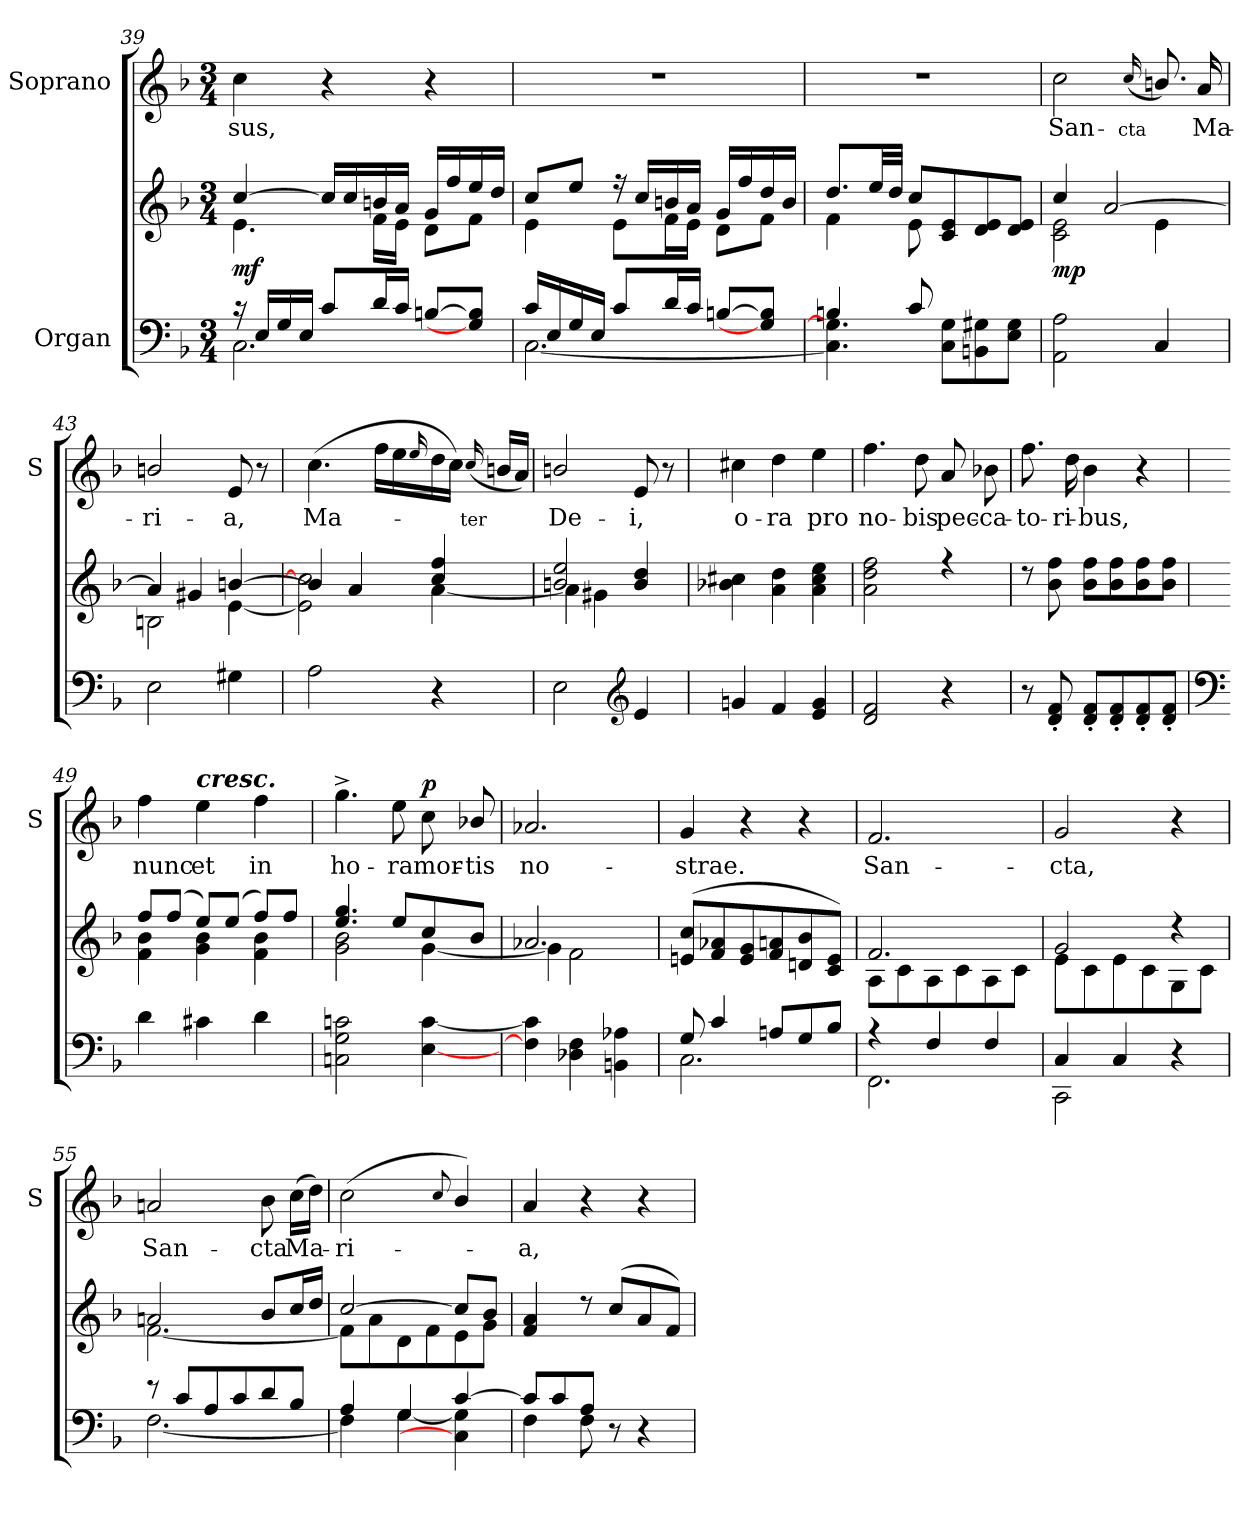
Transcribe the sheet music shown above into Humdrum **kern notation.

**kern	**kern	**dynam	**kern	**text	**dynam
*part2	*part2	*part2	*part1	*part1	*part1
*staff3	*staff2	*staff2/3	*staff1	*staff1	*staff1
*I"Organ	*	*	*I"Soprano	*	*
*	*	*	*I'S	*	*
*clefF4	*clefG2	*	*clefG2	*	*
*k[b-]	*k[b-]	*	*k[b-]	*	*
*F:	*F:	*	*F:	*	*
*M3/4	*M3/4	*	*M3/4	*	*
=39	=39	=39	=39	=39	=39
*^	*^	*	*	*	*
!	!	!	!	!LO:DY:b	!	!LO:LY:b	!
16r	2.C\	[4cc/	4.e\	mf	4cc	sus,	.
16E/LL	.	.	.	.	.	.	.
16G/	.	.	.	.	.	.	.
16E/JJ	.	.	.	.	.	.	.
8c/L	.	16cc/LL]	.	.	4r	.	.
.	.	16cc/	.	.	.	.	.
16d/L	.	16bn/	16f\LL	.	.	.	.
16c/JJ	.	16a/JJ	16e\JJ	.	.	.	.
[8Bn/L	.	16g/LL	8d\L	.	4r	.	.
.	.	16ff/	.	.	.	.	.
8G/] 8B/]J	.	16ee/	8f\J	.	.	.	.
.	.	16dd/JJ	.	.	.	.	.
=40	=40	=40	=40	=40	=40	=40	=40
!	!	!	!	!	!LO:N:vis=1	!	!
16c/LL	[2.C\	8cc/L	4e\	.	2.r	.	.
16E/	.	.	.	.	.	.	.
16G/	.	8ee/J	.	.	.	.	.
16E/JJ	.	.	.	.	.	.	.
8c/L	.	16r	8e\L	.	.	.	.
.	.	16cc/LL	.	.	.	.	.
16d/L	.	16bn/	16f\L	.	.	.	.
16c/JJ	.	16a/JJ	16e\JJ	.	.	.	.
[8Bn/L	.	16g/LL	8d\L	.	.	.	.
.	.	16ff/	.	.	.	.	.
8G/] 8B/]J	.	16dd/	8f\J	.	.	.	.
.	.	16b/JJ	.	.	.	.	.
=41	=41	=41	=41	=41	=41	=41	=41
!	!	!	!	!	!LO:N:vis=1	!	!
4Bn/	4.C\] 4.G\]	8.dd/L	4f\	.	2.r	.	.
.	.	32ee/LL	.	.	.	.	.
.	.	32dd/JJJ	.	.	.	.	.
8c/	.	8cc/L	8e\	.	.	.	.
8ryy	8C\ 8G\L	8c/ 8e/	8ryy	.	.	.	.
4ryy	8BBn\ 8G#X\	8d/ 8e/	4ryy	.	.	.	.
.	8E\ 8G#\J	8d/ 8e/J	.	.	.	.	.
=42	=42	=42	=42	=42	=42	=42	=42
!	!	!	!	!LO:DY:b	!	!LO:LY:b	!
2ryy	2AA\ 2A\	4cc/	2c\ 2e\	mp	2cc	San-	.
.	.	[2a/	.	.	.	.	.
!	!	!	!	!	!	!LO:LY:b	!
.	.	.	.	.	(<16qqcc/	-cta	.
4ryy	4C/	.	4e\	.	8.bn/)	.	.
!	!	!	!	!	!	!LO:LY:b	!
.	.	.	.	.	16a	Ma-	.
=43	=43	=43	=43	=43	=43	=43	=43
!	!	!	!	!	!	!LO:LY:b	!
2ryy	2E\	4a/]	2Bn\	.	2bn/	-ri-	.
.	.	4g#X/	.	.	.	.	.
!	!	!	!	!	!	!LO:LY:b	!
4ryy	4G#X\	[4bn/	[4e\	.	8e	-a,	.
.	.	.	.	.	8r	.	.
*v	*v	*	*	*	*	*	*
!!LO:LB:g=z
=44	=44	=44	=44	=44	=44	=44
!	!	!	!	!	!LO:LY:b	!
2A	4b/]	2e\] 2cc\]	.	(>4.cc	Ma-	.
.	4a/	.	.	.	.	.
.	.	.	.	16ffLL	.	.
.	.	.	.	16ee	.	.
.	.	.	.	16qqee/	.	.
4r	4cc/ 4ff/	[4a\	.	16dd	.	.
.	.	.	.	16ccJJ)	.	.
!	!	!	!	!	!LO:LY:b	!
.	.	.	.	(<16qqcc/	ter	.
.	.	.	.	16bnLL	.	.
.	.	.	.	16aJJ)	.	.
=45	=45	=45	=45	=45	=45	=45
!	!	!	!	!	!LO:LY:b	!
2E	2bn/ 2ee/	4a\]	.	2bn/	De-	.
.	.	4g#X\	.	.	.	.
*clefG2	*	*	*	*	*	*
!	!	!	!	!	!LO:LY:b	!
4e	4b/ 4dd/	4ryy	.	8e	-i,	.
.	.	.	.	8r	.	.
=46	=46	=46	=46	=46	=46	=46
!	!	!LO:N:vis=1	!	!	!LO:LY:b	!
4gn	4b-X\ 4cc#X\	2.ryy	.	4cc#X	o-	.
!	!	!	!	!	!LO:LY:b	!
4f	4a\ 4dd\	.	.	4dd	-ra	.
!	!	!	!	!	!LO:LY:b	!
4e 4g	4a\ 4cc#\ 4ee\	.	.	4ee	pro	.
=47	=47	=47	=47	=47	=47	=47
!	!	!LO:N:vis=1	!	!	!LO:LY:b	!
2d 2f	2a\ 2dd\ 2ff\	2.ryy	.	4.ff	no-	.
!	!	!	!	!	!LO:LY:b	!
.	.	.	.	8dd	-bis	.
!	!	!	!	!	!LO:LY:b	!
4r	4r	.	.	8a	pec-	.
!	!	!	!	!	!LO:LY:b	!
.	.	.	.	8b-X	-ca-	.
=48	=48	=48	=48	=48	=48	=48
!	!	!LO:N:vis=1	!	!	!LO:LY:b	!
8r	8r	2.ryy	.	8.ff	-to-	.
8d' 8f'	8b-\ 8ff\	.	.	.	.	.
!	!	!	!	!	!LO:LY:b	!
.	.	.	.	16dd	-ri-	.
!	!	!	!	!	!LO:LY:b	!
8d' 8f'L	8b-\ 8ff\L	.	.	4b-	-bus,	.
8d' 8f'	8b-\ 8ff\	.	.	.	.	.
8d' 8f'	8b-\ 8ff\	.	.	4r	.	.
8d' 8f'J	8b-\ 8ff\J	.	.	.	.	.
=49	=49	=49	=49	=49	=49	=49
*clefF4	*	*	*	*	*	*
!	!	!	!	!	!LO:LY:b	!
4d	8ff/L	4f\ 4b-\	.	4ff	nunc	.
.	(>8ff/J	.	.	.	.	.
!	!	!	!	!LO:TX:a:Bi:t=cresc.	!	!
!	!	!	!	!	!LO:LY:b	!
4c#X	8ee/L)	4g\ 4b-\	.	4ee	et	.
.	(>8ee/J	.	.	.	.	.
!	!	!	!	!	!LO:LY:b	!
4d	8ff/L)	4f\ 4b-\	.	4ff	in	.
.	8ff/J	.	.	.	.	.
!!LO:LB:g=z
=50	=50	=50	=50	=50	=50	=50
!LO:N:vis=1	!	!	!	!	!LO:LY:b	!
*^	*	*	*	*	*	*
2.ryy	2Cn\ 2G\ 2cn\	4.ee/ 4.gg/	2g\ 2b-\	.	4.gg^	ho-	.
!	!	!	!	!	!	!LO:LY:b	!
.	.	8ee/L	.	.	8ee	-ra	.
!	!	!	!	!	!	!LO:LY:b	!LO:DY:b
.	[4E\ [4c\	8cc/	[4g\	.	8cc	mor-	p
!	!	!	!	!	!	!LO:LY:b	!
.	.	8b-/J	.	.	8b-X/	-tis	.
=51	=51	=51	=51	=51	=51	=51	=51
!LO:N:vis=1	!	!	!	!	!	!LO:LY:b	!
2.ryy	4F\] 4c\]	2.a-X/	4g\]	.	2.a-X	no-	.
.	4D-X\ 4F\	.	2f\	.	.	.	.
.	4BBn\ 4A-X\	.	.	.	.	.	.
=52	=52	=52	=52	=52	=52	=52	=52
!	!	!	!LO:N:vis=1	!	!	!LO:LY:b	!
8G/	2.C\	(>8en/ 8cc/L	2.ryy	.	4g	-strae.	.
4c/	.	8f/ 8a-X/	.	.	.	.	.
.	.	8e/ 8g/	.	.	4r	.	.
8An/L	.	8f/ 8an/	.	.	.	.	.
8G/	.	8dn/ 8b-/	.	.	4r	.	.
8B-/J	.	8c/ 8e/J)	.	.	.	.	.
=53	=53	=53	=53	=53	=53	=53	=53
!	!	!	!	!	!	!LO:LY:b	!
4r	2.FF\	2.f/	8A\L	.	2.f	San-	.
.	.	.	8c\	.	.	.	.
4F/	.	.	8A\	.	.	.	.
.	.	.	8c\	.	.	.	.
4F/	.	.	8A\	.	.	.	.
.	.	.	8c\J	.	.	.	.
=54	=54	=54	=54	=54	=54	=54	=54
!	!	!	!	!	!	!LO:LY:b	!
4C/	2CC\	2g/	8e\L	.	2g	-cta,	.
.	.	.	8c\	.	.	.	.
4C/	.	.	8e\	.	.	.	.
.	.	.	8c\	.	.	.	.
4r	4ryy	4r	8G\	.	4r	.	.
.	.	.	8c\J	.	.	.	.
=55	=55	=55	=55	=55	=55	=55	=55
!	!	!	!	!	!	!LO:LY:b	!
8r	[2.F\	2an/	[2.f\	.	2an	San-	.
8c/L	.	.	.	.	.	.	.
8A/	.	.	.	.	.	.	.
8c/	.	.	.	.	.	.	.
!	!	!	!	!	!	!LO:LY:b	!
8d/	.	8b-/L	.	.	8b-	-cta	.
!	!	!	!	!	!	!LO:LY:b	!
8B-/J	.	16cc/L	.	.	(>16ccLL	Ma-	.
.	.	16dd/JJ	.	.	16ddJJ)	.	.
=56	=56	=56	=56	=56	=56	=56	=56
!	!	!	!	!	!	!LO:LY:b	!
4A/	4F\]	[2cc/	8f\L]	.	(<2cc	ri-	.
.	.	.	8a\	.	.	.	.
4G/	[4G\	.	8d\	.	.	.	.
.	.	.	8f\	.	.	.	.
.	.	.	.	.	8qqcc/	.	.
[4c/	4C\] 4G\]	8cc/L]	8e\	.	4b-/)	.	.
.	.	8b-/J	8g\J	.	.	.	.
=57	=57	=57	=57	=57	=57	=57	=57
!	!	!	!LO:N:vis=1	!	!	!LO:LY:b	!
8c/L]	4F\	4f/ 4a/	2.ryy	.	4a	a,	.
8c/	.	.	.	.	.	.	.
8A/J	8F\	8r	.	.	4r	.	.
8r	8ryy	(>8cc/L	.	.	.	.	.
4r	4ryy	8a/	.	.	4r	.	.
.	.	8f/J)	.	.	.	.	.
*v	*v	*	*	*	*	*	*
*	*v	*v	*	*	*	*
=	=	=	=	=	=
*-	*-	*-	*-	*-	*-
